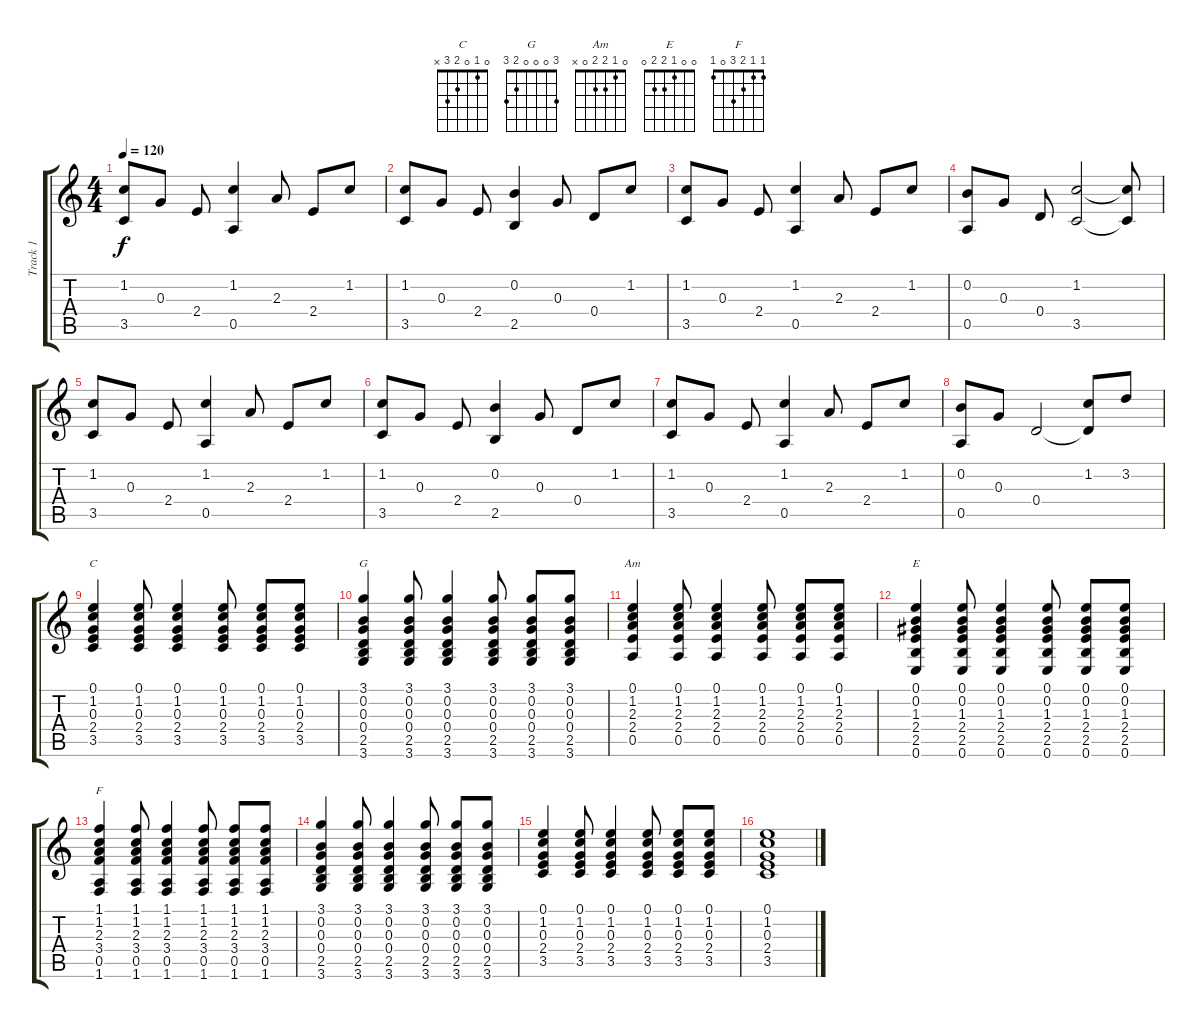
\track ("Track 1" "Track 1") {instrument acousticguitarsteel}
\staff {score tabs}
\tuning (E4 B3 G3 D3 A2 E2) {hide}
\chord ("C" 0 1 0 2 3 x)
\chord ("G" 3 0 0 0 2 3)
\chord ("Am" 0 1 2 2 0 x)
\chord ("E" 0 0 1 2 2 0)
\chord ("F" 1 1 2 3 0 1)
\ts (4 4)
\tempo 120
\clef g2
\ks c
(1.2 3.5).8{dy f} 0.3.8 2.4.8 (1.2 0.5).4 2.3.8 2.4.8 1.2.8 |
(1.2 3.5).8 0.3.8 2.4.8 (0.2 2.5).4 0.3.8 0.4.8 1.2.8 |
(1.2 3.5).8 0.3.8 2.4.8 (1.2 0.5).4 2.3.8 2.4.8 1.2.8 |
(0.2 0.5).8 0.3.8 0.4.8 (1.2 3.5).2 (1.2{t} 3.5{t}).8 |
(1.2 3.5).8 0.3.8 2.4.8 (1.2 0.5).4 2.3.8 2.4.8 1.2.8 |
(1.2 3.5).8 0.3.8 2.4.8 (0.2 2.5).4 0.3.8 0.4.8 1.2.8 |
(1.2 3.5).8 0.3.8 2.4.8 (1.2 0.5).4 2.3.8 2.4.8 1.2.8 |
(0.2 0.5).8{volume 16} 0.3.8 0.4.2 (1.2 0.4{t}).8 3.2.8 |
(0.1 1.2 0.3 2.4 3.5).4{ch "C" volume 13} (0.1 1.2 0.3 2.4 3.5).8 (0.1 1.2 0.3 2.4 3.5).4 (0.1 1.2 0.3 2.4 3.5).8 (0.1 1.2 0.3 2.4 3.5).8 (0.1 1.2 0.3 2.4 3.5).8 |
(3.1 0.2 0.3 0.4 2.5 3.6).4{ch "G"} (3.1 0.2 0.3 0.4 2.5 3.6).8 (3.1 0.2 0.3 0.4 2.5 3.6).4 (3.1 0.2 0.3 0.4 2.5 3.6).8 (3.1 0.2 0.3 0.4 2.5 3.6).8 (3.1 0.2 0.3 0.4 2.5 3.6).8 |
(0.1 1.2 2.3 2.4 0.5).4{ch "Am"} (0.1 1.2 2.3 2.4 0.5).8 (0.1 1.2 2.3 2.4 0.5).4 (0.1 1.2 2.3 2.4 0.5).8 (0.1 1.2 2.3 2.4 0.5).8 (0.1 1.2 2.3 2.4 0.5).8 |
(0.1 0.2 1.3 2.4 2.5 0.6).4{ch "E"} (0.1 0.2 1.3 2.4 2.5 0.6).8 (0.1 0.2 1.3 2.4 2.5 0.6).4 (0.1 0.2 1.3 2.4 2.5 0.6).8 (0.1 0.2 1.3 2.4 2.5 0.6).8 (0.1 0.2 1.3 2.4 2.5 0.6).8 |
(1.1 1.2 2.3 3.4 0.5 1.6).4{ch "F"} (1.1 1.2 2.3 3.4 0.5 1.6).8 (1.1 1.2 2.3 3.4 0.5 1.6).4 (1.1 1.2 2.3 3.4 0.5 1.6).8 (1.1 1.2 2.3 3.4 0.5 1.6).8 (1.1 1.2 2.3 3.4 0.5 1.6).8 |
(3.1 0.2 0.3 0.4 2.5 3.6).4 (3.1 0.2 0.3 0.4 2.5 3.6).8 (3.1 0.2 0.3 0.4 2.5 3.6).4 (3.1 0.2 0.3 0.4 2.5 3.6).8 (3.1 0.2 0.3 0.4 2.5 3.6).8 (3.1 0.2 0.3 0.4 2.5 3.6).8 |
(0.1 1.2 0.3 2.4 3.5).4 (0.1 1.2 0.3 2.4 3.5).8 (0.1 1.2 0.3 2.4 3.5).4 (0.1 1.2 0.3 2.4 3.5).8 (0.1 1.2 0.3 2.4 3.5).8 (0.1 1.2 0.3 2.4 3.5).8 |
(0.1 1.2 0.3 2.4 3.5).1
